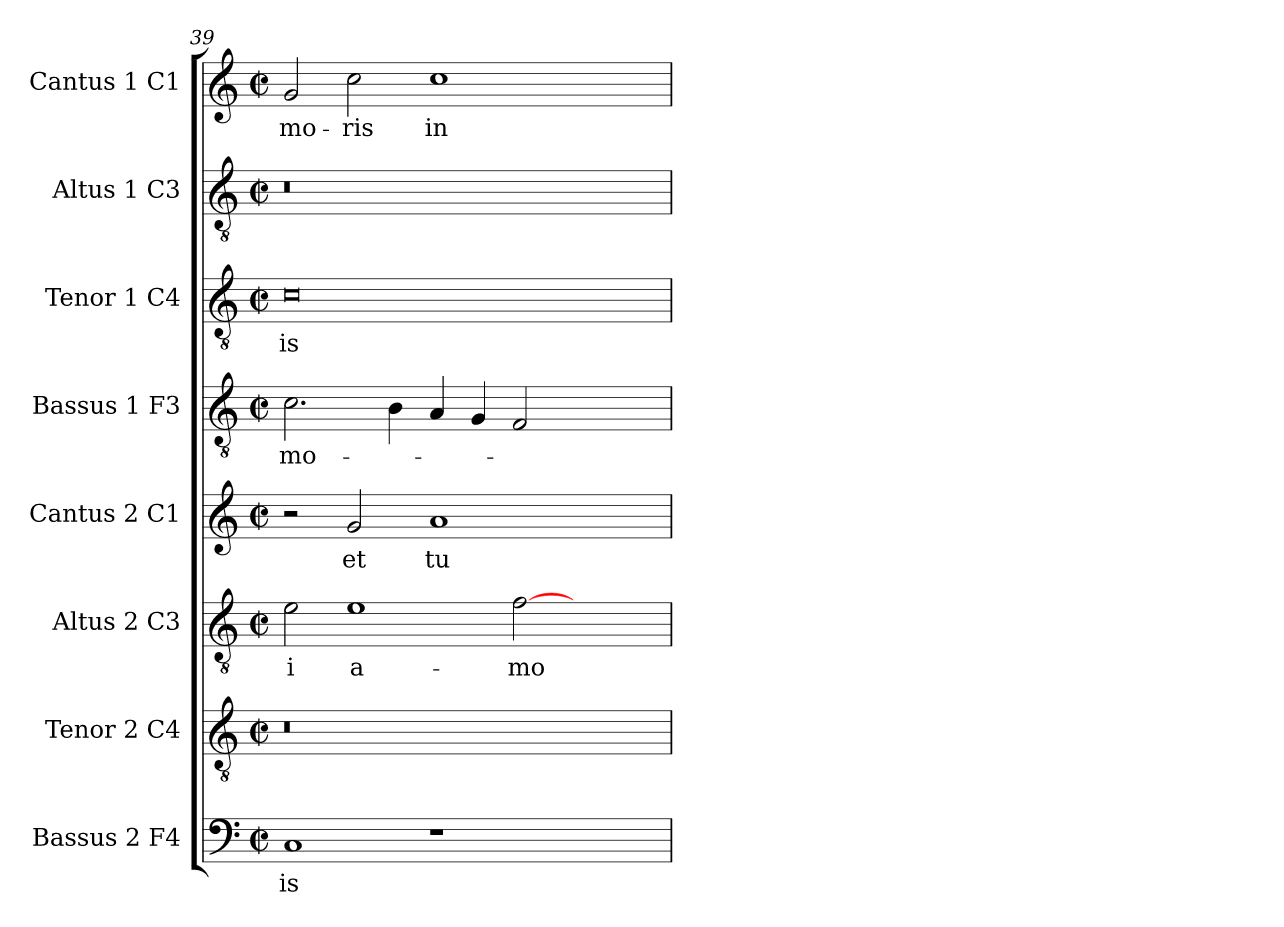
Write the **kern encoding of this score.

**kern	**text	**kern	**kern	**text	**kern	**text	**kern	**text	**kern	**text	**kern	**kern	**text
*part8	*part8	*part7	*part6	*part6	*part5	*part5	*part4	*part4	*part3	*part3	*part2	*part1	*part1
*staff8	*staff8	*staff7	*staff6	*staff6	*staff5	*staff5	*staff4	*staff4	*staff3	*staff3	*staff2	*staff1	*staff1
*I"Bassus 2  F4	*	*I"Tenor 2  C4	*I"Altus 2  C3	*	*I"Cantus 2  C1	*	*I"Bassus 1  F3	*	*I"Tenor 1  C4	*	*I"Altus 1  C3	*I"Cantus 1  C1	*
*I'B2	*	*I'T2	*I'A2	*	*I'C2	*	*I'B1	*	*I'T1	*	*I'A1	*I'C1	*
*clefF4	*	*clefGv2	*clefGv2	*	*clefG2	*	*clefGv2	*	*clefGv2	*	*clefGv2	*clefG2	*
*M2/2	*	*M2/2	*M2/2	*	*M2/2	*	*M2/2	*	*M2/2	*	*M2/2	*M2/2	*
*met(c|)	*	*met(c|)	*met(c|)	*	*met(c|)	*	*met(c|)	*	*met(c|)	*	*met(c|)	*met(c|)	*
=39	=39	=39	=39	=39	=39	=39	=39	=39	=39	=39	=39	=39	=39
!	!LO:LY:b:cj	!	!	!LO:LY:b:cj	!	!	!	!LO:LY:b:cj	!	!LO:LY:b:rj	!	!	!LO:LY:b:cj
1C	-is	0r	2e\	-i	2r	.	2.c\	-mo-	0c	-is	0r	2g/	-mo-
!	!	!	!	!LO:LY:b:rj	!	!LO:LY:b:cj	!	!	!	!	!	!	!LO:LY:b:cj
.	.	.	1e	a-	2g/	et	.	.	.	.	.	2cc\	-ris
.	.	.	.	.	.	.	4B\	.	.	.	.	.	.
!LO:N:vis=1	!	!	!	!	!	!LO:LY:b:cj	!	!	!	!	!	!	!LO:LY:b:cj
0r	.	.	.	.	1a	tu-	4A/	.	.	.	.	1cc	in
.	.	.	.	.	.	.	4G/	.	.	.	.	.	.
!	!	!	!	!LO:LY:b:cj	!	!	!	!	!	!	!	!	!
.	.	.	[>2f\	-mo-	.	.	2F/	.	.	.	.	.	.
.	.	1ryy	1ryy	.	1ryy	.	1ryy	.	1ryy	.	1ryy	1ryy	.
=	=	=	=	=	=	=	=	=	=	=	=	=	=
*-	*-	*-	*-	*-	*-	*-	*-	*-	*-	*-	*-	*-	*-
